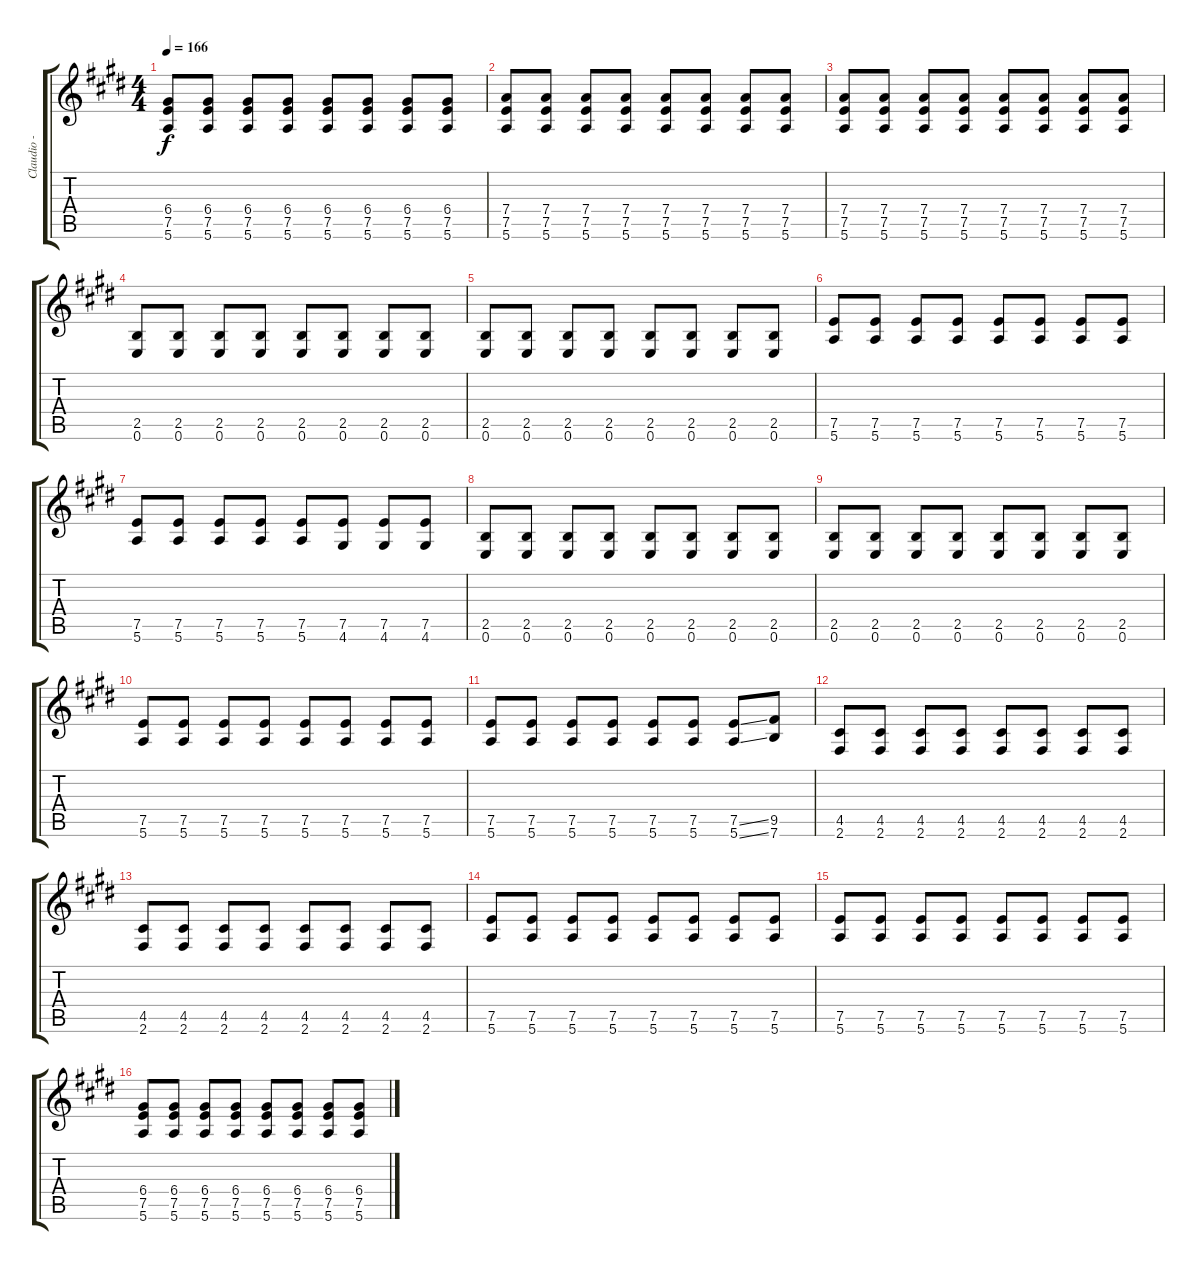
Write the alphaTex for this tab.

\track ("Claudio - Rhythm" "Claudio - ") {instrument distortionguitar}
\staff {score tabs}
\tuning (E4 B3 G3 D3 A2 E2) {hide}
\ts (4 4)
\tempo 166
\clef g2
\ks e
(6.4 7.5 5.6).8{dy f} (6.4 7.5 5.6).8 (6.4 7.5 5.6).8 (6.4 7.5 5.6).8 (6.4 7.5 5.6).8 (6.4 7.5 5.6).8 (6.4 7.5 5.6).8 (6.4 7.5 5.6).8 |
(7.4 7.5 5.6).8 (7.4 7.5 5.6).8 (7.4 7.5 5.6).8 (7.4 7.5 5.6).8 (7.4 7.5 5.6).8 (7.4 7.5 5.6).8 (7.4 7.5 5.6).8 (7.4 7.5 5.6).8 |
(7.4 7.5 5.6).8 (7.4 7.5 5.6).8 (7.4 7.5 5.6).8 (7.4 7.5 5.6).8 (7.4 7.5 5.6).8 (7.4 7.5 5.6).8 (7.4 7.5 5.6).8 (7.4 7.5 5.6).8 |
(2.5 0.6).8 (2.5 0.6).8 (2.5 0.6).8 (2.5 0.6).8 (2.5 0.6).8 (2.5 0.6).8 (2.5 0.6).8 (2.5 0.6).8 |
(2.5 0.6).8 (2.5 0.6).8 (2.5 0.6).8 (2.5 0.6).8 (2.5 0.6).8 (2.5 0.6).8 (2.5 0.6).8 (2.5 0.6).8 |
(7.5 5.6).8 (7.5 5.6).8 (7.5 5.6).8 (7.5 5.6).8 (7.5 5.6).8 (7.5 5.6).8 (7.5 5.6).8 (7.5 5.6).8 |
(7.5 5.6).8 (7.5 5.6).8 (7.5 5.6).8 (7.5 5.6).8 (7.5 5.6).8 (7.5 4.6).8 (7.5 4.6).8 (7.5 4.6).8 |
(2.5 0.6).8 (2.5 0.6).8 (2.5 0.6).8 (2.5 0.6).8 (2.5 0.6).8 (2.5 0.6).8 (2.5 0.6).8 (2.5 0.6).8 |
(2.5 0.6).8 (2.5 0.6).8 (2.5 0.6).8 (2.5 0.6).8 (2.5 0.6).8 (2.5 0.6).8 (2.5 0.6).8 (2.5 0.6).8 |
(7.5 5.6).8 (7.5 5.6).8 (7.5 5.6).8 (7.5 5.6).8 (7.5 5.6).8 (7.5 5.6).8 (7.5 5.6).8 (7.5 5.6).8 |
(7.5 5.6).8 (7.5 5.6).8 (7.5 5.6).8 (7.5 5.6).8 (7.5 5.6).8 (7.5 5.6).8 (7.5{ss} 5.6{ss}).8 (9.5 7.6).8 |
(4.5 2.6).8 (4.5 2.6).8 (4.5 2.6).8 (4.5 2.6).8 (4.5 2.6).8 (4.5 2.6).8 (4.5 2.6).8 (4.5 2.6).8 |
(4.5 2.6).8 (4.5 2.6).8 (4.5 2.6).8 (4.5 2.6).8 (4.5 2.6).8 (4.5 2.6).8 (4.5 2.6).8 (4.5 2.6).8 |
(7.5 5.6).8 (7.5 5.6).8 (7.5 5.6).8 (7.5 5.6).8 (7.5 5.6).8 (7.5 5.6).8 (7.5 5.6).8 (7.5 5.6).8 |
(7.5 5.6).8 (7.5 5.6).8 (7.5 5.6).8 (7.5 5.6).8 (7.5 5.6).8 (7.5 5.6).8 (7.5 5.6).8 (7.5 5.6).8 |
(6.4 7.5 5.6).8 (6.4 7.5 5.6).8 (6.4 7.5 5.6).8 (6.4 7.5 5.6).8 (6.4 7.5 5.6).8 (6.4 7.5 5.6).8 (6.4 7.5 5.6).8 (6.4 7.5 5.6).8
